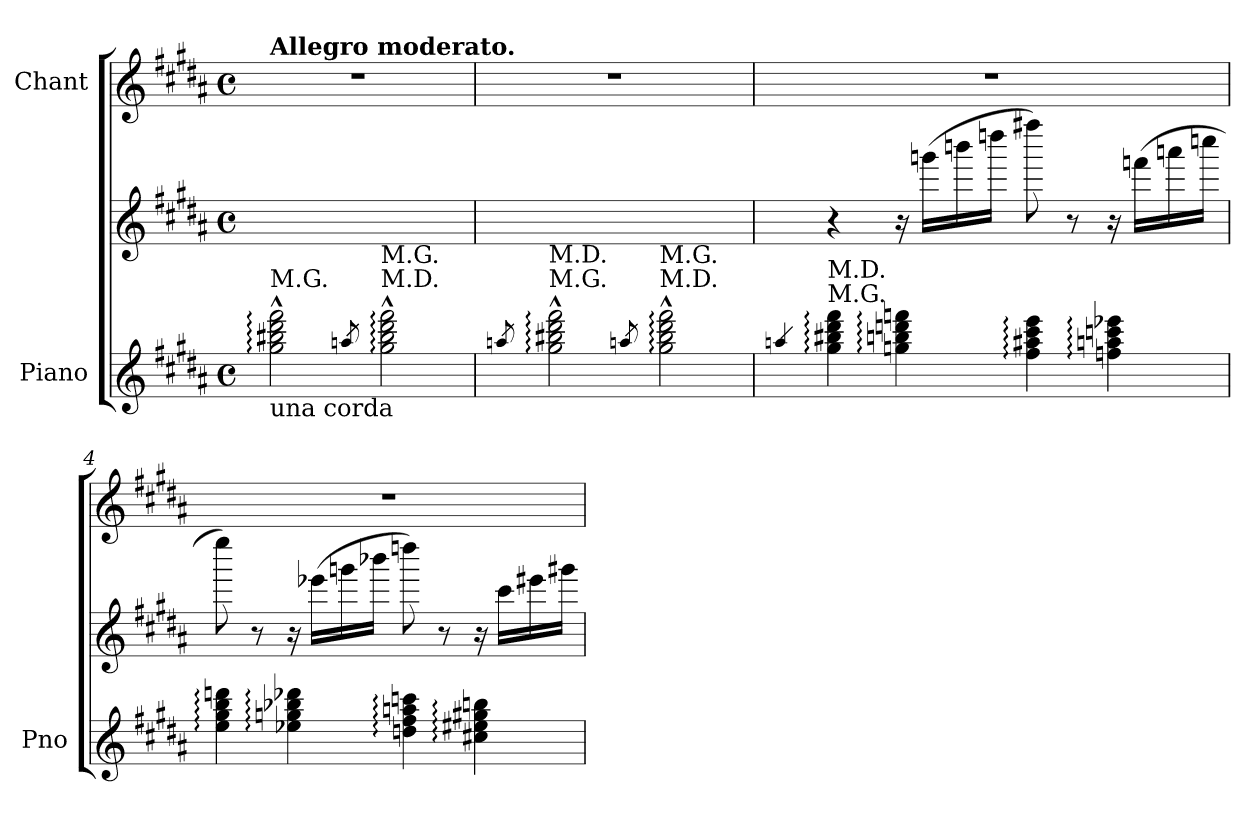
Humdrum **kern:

**kern	**kern	**kern
*part2	*part2	*part1
*staff3	*staff2	*staff1
*I"Piano	*	*I"Chant
*I'Pno	*	*
*clefG2	*clefG2	*clefG2
*k[f#c#g#d#a#]	*k[f#c#g#d#a#]	*k[f#c#g#d#a#]
*M4/4	*M4/4	*M4/4
*met(c)	*met(c)	*met(c)
=1	=1	=1
!	!	!LO:TX:a:B:t=Allegro moderato.
!LO:TX:b:t=una corda	!	!
!LO:TX:a:t=M.G.	!	!
2gg#\:^^ 2bb#X\:^^ 2ddd#\:^^ 2fff#\:^^	1ryy	1r
8qaan/	.	.
!LO:TX:a:t=M.D.	!	!
!LO:TX:a:t=M.G.	!	!
2gg#\:^^ 2bb#\:^^ 2ddd#\:^^ 2fff#\:^^	.	.
=2	=2	=2
8qaan/	.	.
!LO:TX:a:t=M.G.	!	!
!LO:TX:a:t=M.D.	!	!
2gg#\:^^ 2bb#X\:^^ 2ddd#\:^^ 2fff#\:^^	1ryy	1r
8qaan/	.	.
!LO:TX:a:t=M.D.	!	!
!LO:TX:a:t=M.G.	!	!
2gg#\:^^ 2bb#\:^^ 2ddd#\:^^ 2fff#\:^^	.	.
=3	=3	=3
4qaan/	.	.
!LO:TX:a:t=M.G.	!	!
!LO:TX:a:t=M.D.	!	!
4gg#\: 4bb#X\: 4ddd#\: 4fff#\:	4r	1r
4ggn\: 4bbn\: 4dddn\: 4fffn\:	16r	.
.	(>16gggn\LL	.
.	16bbbn\	.
.	16ddddn\JJ	.
4ff#\: 4aa#X\: 4ccc#\: 4eee\:	8ffff#X\)	.
.	8r	.
4ffn\: 4aan\: 4cccn\: 4eee-X\:	16r	.
.	(>16fffn\LL	.
.	16aaan\	.
.	16ccccn\JJ	.
!!LO:LB:g=z
=4	=4	=4
4ee\: 4gg#\: 4bb\: 4dddn\:	8eeee\)	1r
.	8r	.
4ee-X\: 4ggn\: 4bb-X\: 4ddd-X\:	16r	.
.	(>16eee-X\LL	.
.	16gggn\	.
.	16bbb-X\JJ	.
4ddn\: 4ff#\: 4aan\: 4cccn\:	8ddddn\)	.
.	8r	.
4cc#X\: 4ee#X\: 4gg#X\: 4bbn\:	16r	.
.	16ccc#\LL	.
.	16eee#X\	.
.	16ggg#X\JJ	.
=	=	=
*-	*-	*-
